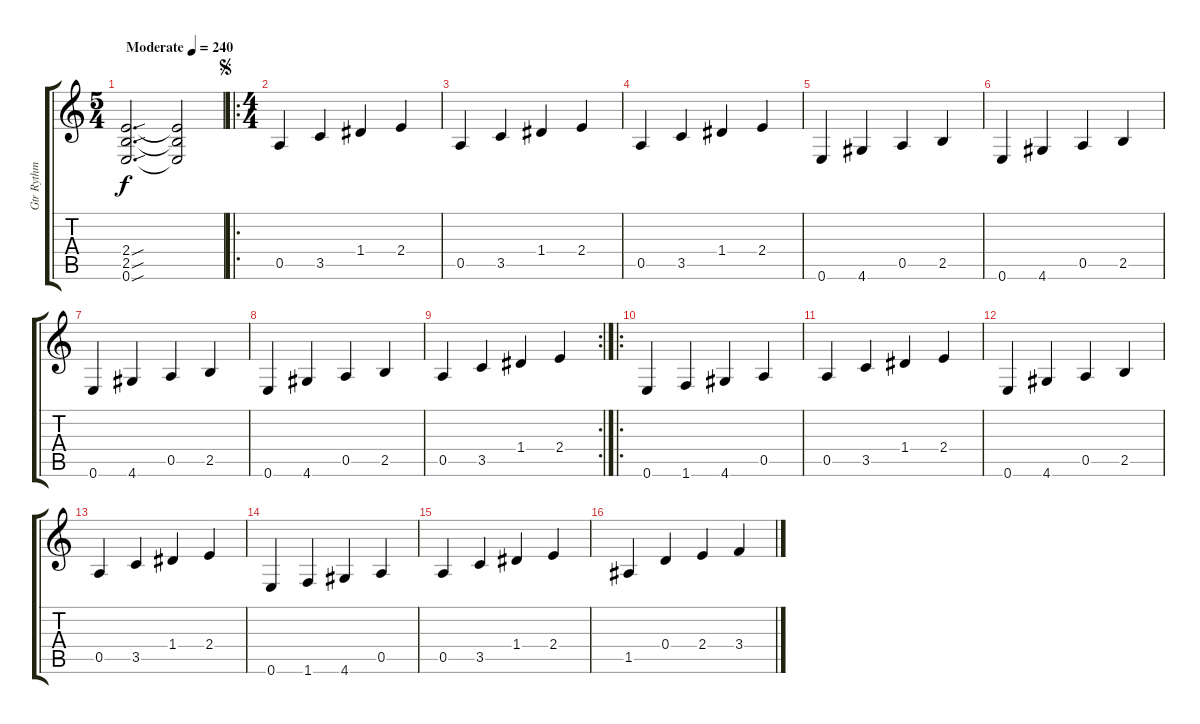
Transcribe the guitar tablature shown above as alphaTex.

\track ("Gtr Rythm" "Gtr Rythm") {instrument distortionguitar}
\staff {score tabs}
\tuning (E4 B3 G3 D3 A2 E2) {hide}
\ts (5 4)
\tempo (240 "Moderate")
\clef g2
\ks c
(2.4{sou} 2.5{sou} 0.6{sou}).2{d dy f instrument distortionguitar} (2.4{t} 2.5{t} 0.6{t}).2 |
\ro
\ts (4 4)
\jump segno
0.5.4 3.5.4 1.4.4 2.4.4 |
0.5.4 3.5.4 1.4.4 2.4.4 |
0.5.4 3.5.4 1.4.4 2.4.4 |
0.6.4 4.6.4 0.5.4 2.5.4 |
0.6.4 4.6.4 0.5.4 2.5.4 |
0.6.4 4.6.4 0.5.4 2.5.4 |
0.6.4 4.6.4 0.5.4 2.5.4 |
\rc 2
0.5.4 3.5.4 1.4.4 2.4.4 |
\ro
0.6.4 1.6.4 4.6.4 0.5.4 |
0.5.4 3.5.4 1.4.4 2.4.4 |
0.6.4 4.6.4 0.5.4 2.5.4 |
0.5.4 3.5.4 1.4.4 2.4.4 |
0.6.4 1.6.4 4.6.4 0.5.4 |
0.5.4 3.5.4 1.4.4 2.4.4 |
1.5.4 0.4.4 2.4.4 3.4.4
